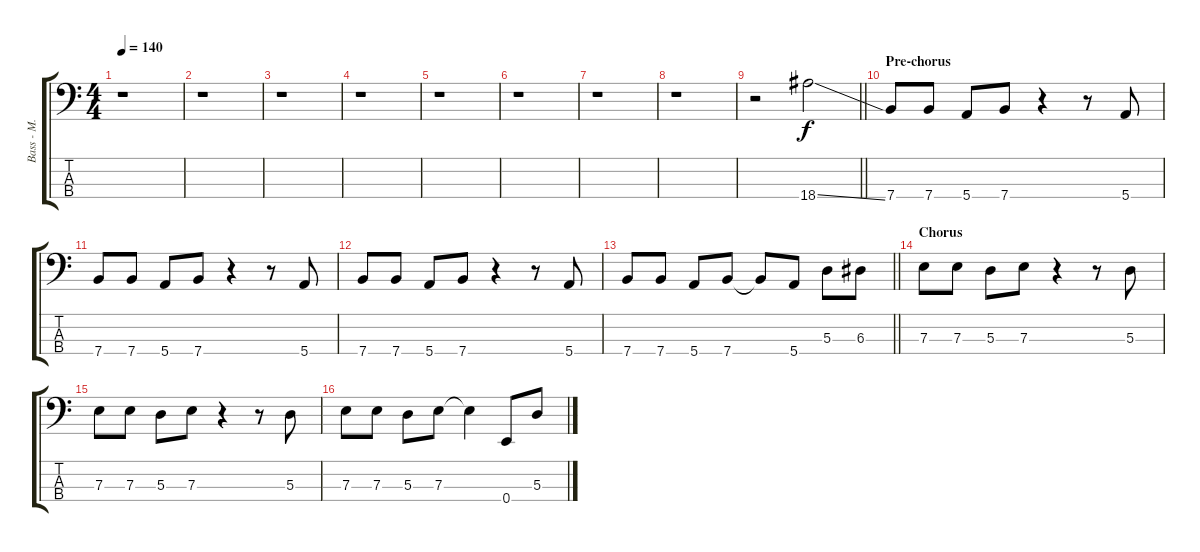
\track ("Bass - M. Anthony" "Bass - M. ") {instrument electricbassfinger}
\staff {score tabs}
\tuning (G2 D2 A1 E1) {hide}
\ts (4 4)
\tempo 140
\clef f4
\ks c
r.1{dy f} |
r.1 |
r.1 |
r.1 |
r.1 |
r.1 |
r.1 |
r.1 |
\barLineRight lightlight
r.2 18.4{ss}.2 |
\section ("" "Pre-chorus")
7.4.8 7.4.8 5.4.8 7.4.8 r.4 r.8 5.4.8 |
7.4.8 7.4.8 5.4.8 7.4.8 r.4 r.8 5.4.8 |
7.4.8 7.4.8 5.4.8 7.4.8 r.4 r.8 5.4.8 |
\barLineRight lightlight
7.4.8 7.4.8 5.4.8 7.4.8 7.4{t}.8 5.4.8 5.3.8 6.3.8 |
\section ("" "Chorus")
7.3.8 7.3.8 5.3.8 7.3.8 r.4 r.8 5.3.8 |
7.3.8 7.3.8 5.3.8 7.3.8 r.4 r.8 5.3.8 |
7.3.8 7.3.8 5.3.8 7.3.8 7.3{t}.4 0.4.8 5.3.8
